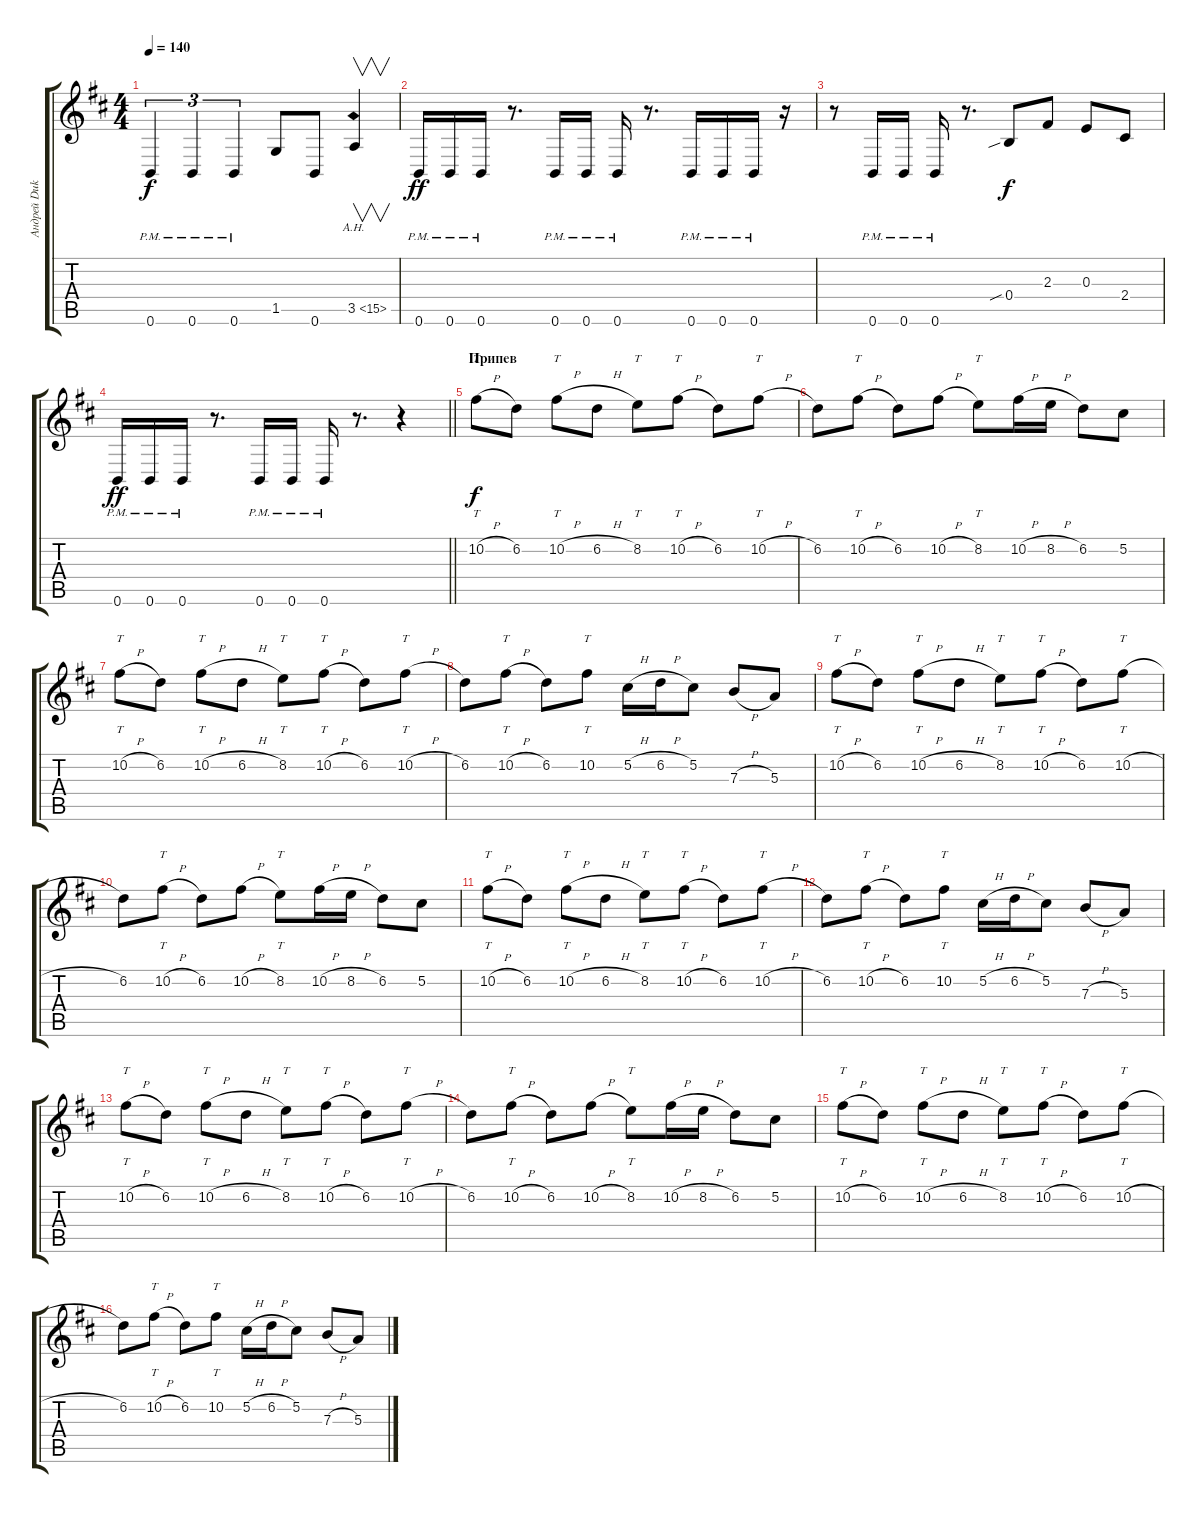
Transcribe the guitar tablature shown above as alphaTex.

\track ("Андрей Duke Анисимов" "Андрей Duk") {instrument distortionguitar}
\staff {score tabs}
\tuning (Db4 Ab3 E3 B2 Gb2 B1) {hide}
\ts (4 4)
\tempo 140
\clef g2
\ks bminor
0.6{pm}.4{tu (3 2) dy f} 0.6{pm}.4{tu (3 2)} 0.6{pm}.4{tu (3 2)} 1.5.8 0.6.8 3.5{ah 12}.4{v} |
0.6{pm}.16{dy ff} 0.6{pm}.16 0.6{pm}.16 r.8{d} 0.6{pm}.16 0.6{pm}.16 0.6{pm}.16 r.8{d} 0.6{pm}.16 0.6{pm}.16 0.6{pm}.16 r.16 |
r.8 0.6{pm}.16 0.6{pm}.16 0.6{pm}.16 r.8{d} 0.4{sib}.8{dy f} 2.3.8 0.3.8 2.4.8 |
\barLineRight lightlight
0.6{pm}.16{dy ff} 0.6{pm}.16 0.6{pm}.16 r.8{d} 0.6{pm}.16 0.6{pm}.16 0.6{pm}.16 r.8{d} r.4 |
\section ("" "Припев")
10.2{h}.8{tt dy f} 6.2.8 10.2{h}.8{tt} 6.2{h}.8 8.2.8{tt} 10.2{h}.8{tt} 6.2.8 10.2{h}.8{tt} |
6.2.8 10.2{h}.8{tt} 6.2.8 10.2{h}.8 8.2.8{tt} 10.2{h}.16 8.2{h}.16 6.2.8 5.2.8 |
10.2{h}.8{tt} 6.2.8 10.2{h}.8{tt} 6.2{h}.8 8.2.8{tt} 10.2{h}.8{tt} 6.2.8 10.2{h}.8{tt} |
6.2.8 10.2{h}.8{tt} 6.2.8 10.2.8{tt} 5.2{h}.16 6.2{h}.16 5.2.8 7.3{h}.8 5.3.8 |
10.2{h}.8{tt} 6.2.8 10.2{h}.8{tt} 6.2{h}.8 8.2.8{tt} 10.2{h}.8{tt} 6.2.8 10.2{h}.8{tt} |
6.2.8 10.2{h}.8{tt} 6.2.8 10.2{h}.8 8.2.8{tt} 10.2{h}.16 8.2{h}.16 6.2.8 5.2.8 |
10.2{h}.8{tt} 6.2.8 10.2{h}.8{tt} 6.2{h}.8 8.2.8{tt} 10.2{h}.8{tt} 6.2.8 10.2{h}.8{tt} |
6.2.8 10.2{h}.8{tt} 6.2.8 10.2.8{tt} 5.2{h}.16 6.2{h}.16 5.2.8 7.3{h}.8 5.3.8 |
10.2{h}.8{tt} 6.2.8 10.2{h}.8{tt} 6.2{h}.8 8.2.8{tt} 10.2{h}.8{tt} 6.2.8 10.2{h}.8{tt} |
6.2.8 10.2{h}.8{tt} 6.2.8 10.2{h}.8 8.2.8{tt} 10.2{h}.16 8.2{h}.16 6.2.8 5.2.8 |
10.2{h}.8{tt} 6.2.8 10.2{h}.8{tt} 6.2{h}.8 8.2.8{tt} 10.2{h}.8{tt} 6.2.8 10.2{h}.8{tt} |
6.2.8 10.2{h}.8{tt} 6.2.8 10.2.8{tt} 5.2{h}.16 6.2{h}.16 5.2.8 7.3{h}.8 5.3.8
